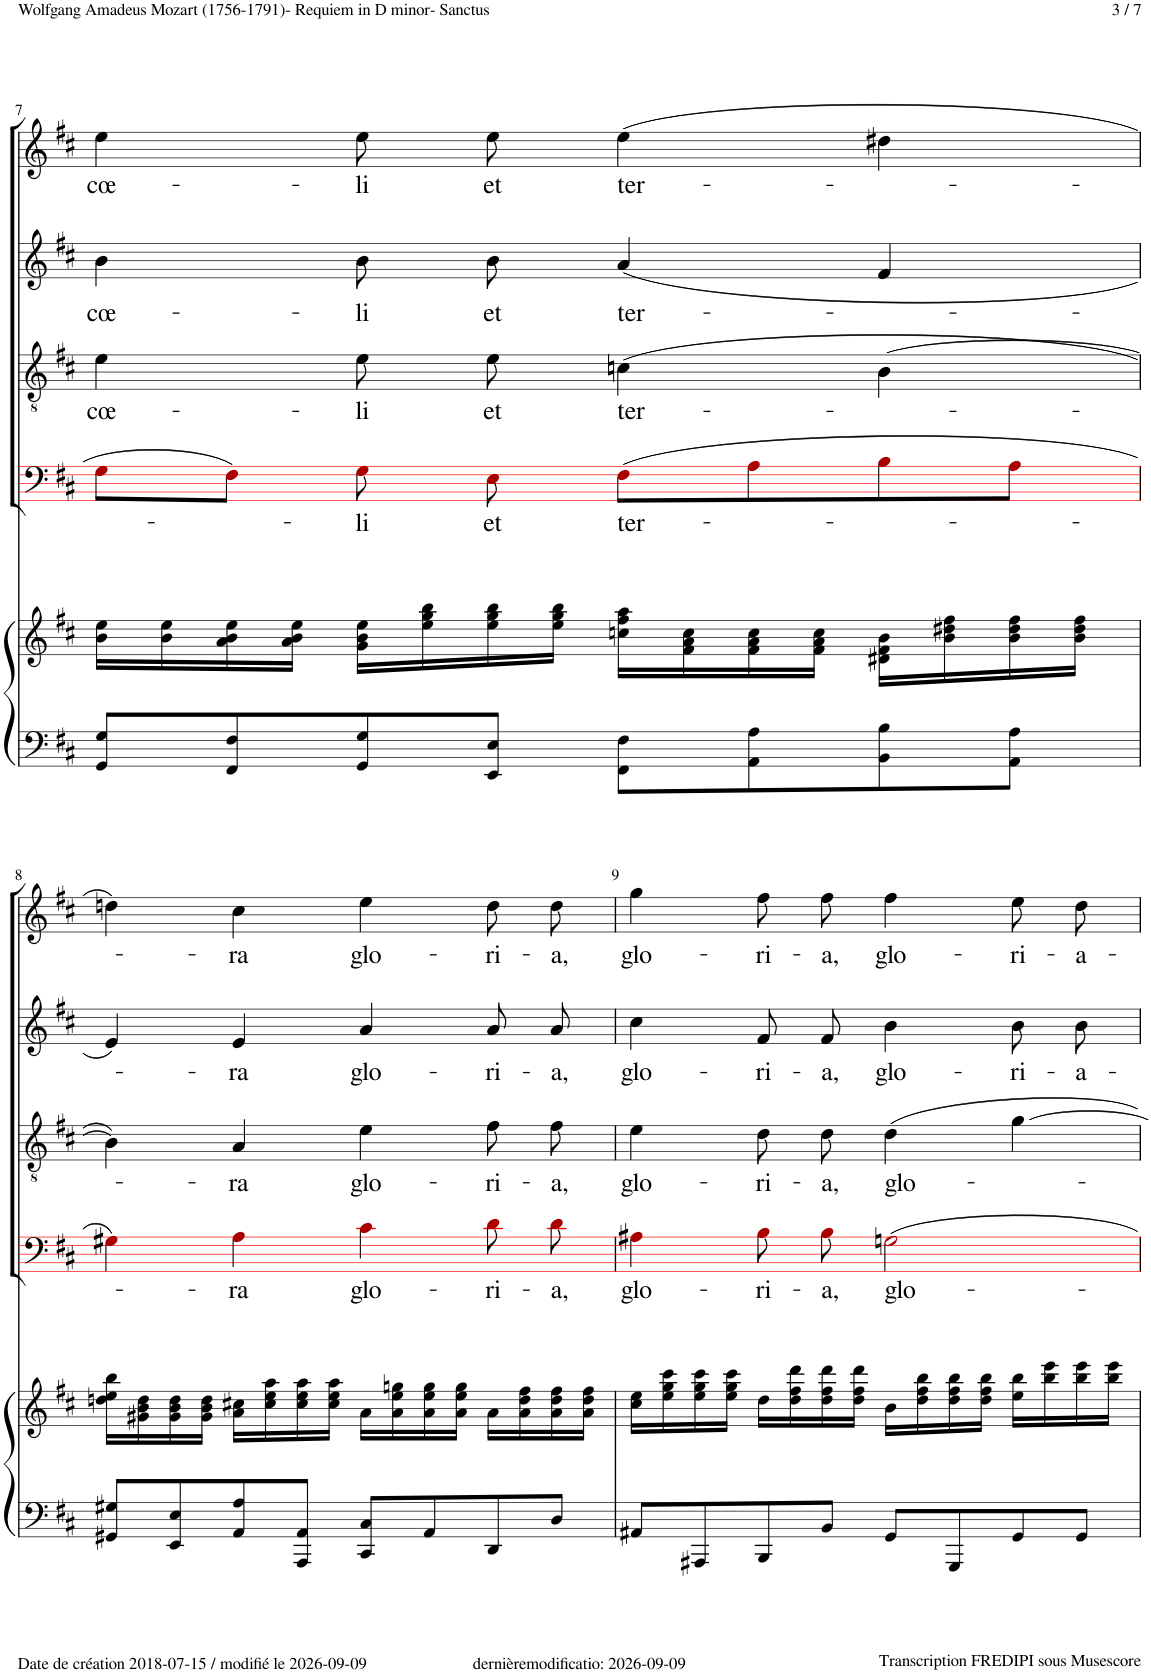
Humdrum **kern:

**kern	**kern	**kern	**text	**kern	**text	**kern	**text	**kern	**text
*part5	*part5	*part4	*part4	*part3	*part3	*part2	*part2	*part1	*part1
*staff6	*staff5	*staff4	*staff4	*staff3	*staff3	*staff2	*staff2	*staff1	*staff1
*I"Piano	*	*I"Bass	*	*I"Tenor	*	*I"Alto	*	*I"Soprano	*
*I'Pno	*	*	*	*	*	*	*	*	*
!!LO:PB:g=z
*clefF4	*clefG2	*clefF4	*	*clefGv2	*	*clefG2	*	*clefG2	*
*	*	*ITrd8c14	*	*	*	*	*	*	*
*k[f#c#]	*k[f#c#]	*k[f#c#]	*	*k[f#c#]	*	*k[f#c#]	*	*k[f#c#]	*
*M4/4	*M4/4	*M4/4	*	*M4/4	*	*M4/4	*	*M4/4	*
*met(c)	*met(c)	*met(c)	*	*met(c)	*	*met(c)	*	*met(c)	*
=7	=7	=7	=7	=7	=7	=7	=7	=7	=7
!	!	!	!	!	!LO:LY:b	!	!LO:LY:b	!	!LO:LY:b
8GG/ 8G/L	16b\ 16ee\LL	8G!i\L	.	4e!\	cœ-	4b!\	cœ-	4ee!\	cœ-
.	16b\ 16ee\	.	.	.	.	.	.	.	.
8FF#/ 8F#/	16a\ 16b\ 16ee\	8F#!i\J	.	.	.	.	.	.	.
.	16a\ 16b\ 16ee\JJ	.	.	.	.	.	.	.	.
!	!	!	!LO:LY:b	!	!LO:LY:b	!	!LO:LY:b	!	!LO:LY:b
8GG/ 8G/	16g\ 16b\ 16ee\LL	8G!i\	-li	8e!\L	-li	8b!\L	-li	8ee!\L	-li
.	16ee\ 16gg\ 16bb\	.	.	.	.	.	.	.	.
!	!	!	!LO:LY:b	!	!LO:LY:b	!	!LO:LY:b	!	!LO:LY:b
8EE/ 8E/J	16ee\ 16gg\ 16bb\	8E!i\	et	8e!\J	et	8b!\J	et	8ee!\J	et
.	16ee\ 16gg\ 16bb\JJ	.	.	.	.	.	.	.	.
!	!	!	!LO:LY:b	!	!LO:LY:b	!	!LO:LY:b	!	!LO:LY:b
8FF#\ 8F#\L	16ccn\ 16ff#\ 16aa\LL	(8F#!i\L	ter-	(4cn!\	ter-	(4a!/	ter-	(4ee!\	ter-
.	16f#\ 16a\ 16cc\	.	.	.	.	.	.	.	.
8AA\ 8A\	16f#\ 16a\ 16cc\	8A!i\	.	.	.	.	.	.	.
.	16f#\ 16a\ 16cc\JJ	.	.	.	.	.	.	.	.
8BB\ 8B\	16d#X\ 16f#\ 16b\LL	8B!i\	.	[4B!\	.	4f#!/	.	4dd#X!\	.
.	16b\ 16dd#X\ 16ff#\	.	.	.	.	.	.	.	.
8AA\ 8A\J	16b\ 16dd#\ 16ff#\	8A!i\J	.	.	.	.	.	.	.
.	16b\ 16dd#\ 16ff#\JJ	.	.	.	.	.	.	.	.
!!LO:LB:g=z
=8	=8	=8	=8	=8	=8	=8	=8	=8	=8
8GG#X/ 8G#X/L	16ddn\ 16ee\ 16bb\LL	4G#X!i\)	.	4B!\])	.	4e!/)	.	4ddn!\)	.
.	16g#X\ 16b\ 16dd\	.	.	.	.	.	.	.	.
8EE/ 8E/	16g#\ 16b\ 16dd\	.	.	.	.	.	.	.	.
.	16g#\ 16b\ 16dd\JJ	.	.	.	.	.	.	.	.
!	!	!	!LO:LY:b	!	!LO:LY:b	!	!LO:LY:b	!	!LO:LY:b
8AA/ 8A/	16a\ 16cc#X\LL	4A!i\	-ra	4A!/	-ra	4e!/	-ra	4cc#!\	-ra
.	16cc#\ 16ee\ 16aa\	.	.	.	.	.	.	.	.
8AAA/ 8AA/J	16cc#\ 16ee\ 16aa\	.	.	.	.	.	.	.	.
.	16cc#\ 16ee\ 16aa\JJ	.	.	.	.	.	.	.	.
!	!	!	!LO:LY:b	!	!LO:LY:b	!	!LO:LY:b	!	!LO:LY:b
8CC#/ 8C#/L	16a\LL	4c#!i\	glo-	4e!\	glo-	4a!/	glo-	4ee!\	glo-
.	16a\ 16ee\ 16ggn\	.	.	.	.	.	.	.	.
8AA/	16a\ 16ee\ 16gg\	.	.	.	.	.	.	.	.
.	16a\ 16ee\ 16gg\JJ	.	.	.	.	.	.	.	.
!	!	!	!LO:LY:b	!	!LO:LY:b	!	!LO:LY:b	!	!LO:LY:b
8DD/	16a\LL	8d!i\	-ri-	8f#!\L	-ri-	8a!/L	-ri-	8dd!\L	-ri-
.	16a\ 16dd\ 16ff#\	.	.	.	.	.	.	.	.
!	!	!	!LO:LY:b	!	!LO:LY:b	!	!LO:LY:b	!	!LO:LY:b
8D/J	16a\ 16dd\ 16ff#\	8d,!i\	-a,	8f#,!\J	-a,	8a,!/J	-a,	8dd,!\J	-a,
.	16a\ 16dd\ 16ff#\JJ	.	.	.	.	.	.	.	.
=9	=9	=9	=9	=9	=9	=9	=9	=9	=9
!	!	!	!LO:LY:b	!	!LO:LY:b	!	!LO:LY:b	!	!LO:LY:b
8AA#X/L	16cc#\ 16ee\LL	4A#X!i\	glo-	4e!\	-glo-	4cc#!\	glo-	4gg!\	glo-
.	16ee\ 16gg\ 16ccc#\	.	.	.	.	.	.	.	.
8AAA#X/	16ee\ 16gg\ 16ccc#\	.	.	.	.	.	.	.	.
.	16ee\ 16gg\ 16ccc#\JJ	.	.	.	.	.	.	.	.
!	!	!	!LO:LY:b	!	!LO:LY:b	!	!LO:LY:b	!	!LO:LY:b
8BBB/	16dd\LL	8B!i\	-ri-	8d!\L	-ri-	8f#!/L	-ri-	8ff#!\L	-ri-
.	16dd\ 16ff#\ 16ddd\	.	.	.	.	.	.	.	.
!	!	!	!LO:LY:b	!	!LO:LY:b	!	!LO:LY:b	!	!LO:LY:b
8BB/J	16dd\ 16ff#\ 16ddd\	8B,!i\	-a,	8d,!\J	a,	8f#,!/J	-a,	8ff#,!\J	-a,
.	16dd\ 16ff#\ 16ddd\JJ	.	.	.	.	.	.	.	.
!	!	!	!LO:LY:b	!	!LO:LY:b	!	!LO:LY:b	!	!LO:LY:b
8GG/L	16b\LL	2Gn!i\	glo-	4d!\	-glo-	4b!\	glo-	4ff#!\	glo-
.	16dd\ 16ff#\ 16bb\	.	.	.	.	.	.	.	.
8GGG/	16dd\ 16ff#\ 16bb\	.	.	.	.	.	.	.	.
.	16dd\ 16ff#\ 16bb\JJ	.	.	.	.	.	.	.	.
!	!	!	!	!	!	!	!LO:LY:b	!	!LO:LY:b
8GG/	16ee\ 16bb\LL	.	.	[4g!\	.	8b!\L	-ri-	8ee!\L	-ri-
.	16bb\ 16eee\	.	.	.	.	.	.	.	.
!	!	!	!	!	!	!	!LO:LY:b	!	!LO:LY:b
8GG/J	16bb\ 16eee\	.	.	.	.	8b!\J	-a-	8dd!\J	-a-
.	16bb\ 16eee\JJ	.	.	.	.	.	.	.	.
=	=	=	=	=	=	=	=	=	=
*-	*-	*-	*-	*-	*-	*-	*-	*-	*-
